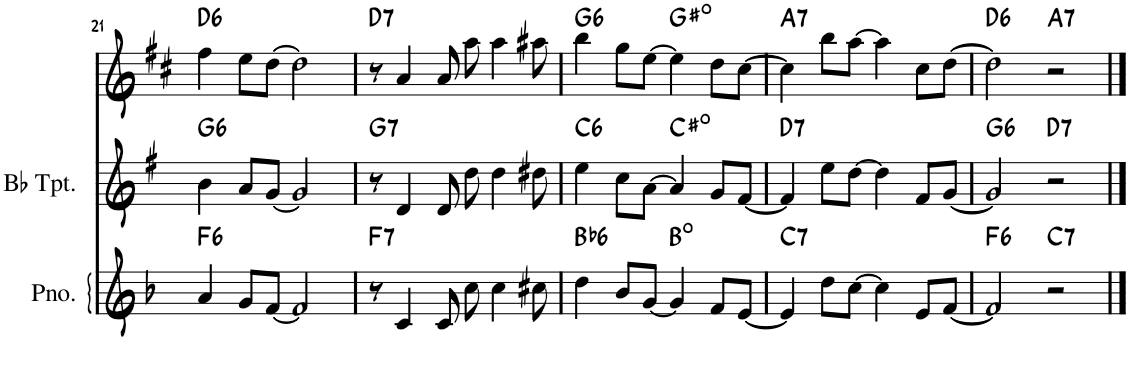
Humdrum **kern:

**kern	**harte	**kern	**harte	**kern	**harte
*part3	*part3	*part2	*part2	*part1	*part1
*staff3	*	*staff2	*	*staff1	*
*I"Piano	*	*I"Bb Trumpet	*	*I"Alto Sax	*
*I'Pno.	*	*I'Bb Tpt.	*	*I'Sax	*
!!LO:PB:g=z
*clefG2	*	*clefG2	*	*clefG2	*
*	*	*Trd1c2	*	*Trd5c9	*
*k[b-]	*	*k[f#]	*	*k[f#c#]	*
*M4/4	*	*M4/4	*	*M4/4	*
=21	=21	=21	=21	=21	=21
!	!LO:H:kt=6	!	!LO:H:kt=6	!	!LO:H:kt=6
4a/	F:maj6	4b\	G:maj6	4ff#\	D:maj6
8g/L	.	8a/L	.	8ee\L	.
[8f/J	.	[8g/J	.	[8dd\J	.
2f/]	.	2g/]	.	2dd\]	.
=22	=22	=22	=22	=22	=22
!	!LO:H:kt=7	!	!LO:H:kt=7	!	!LO:H:kt=7
8r	F:7	8r	G:7	8r	D:7
4c/	.	4d/	.	4a/	.
8c/	.	8d/	.	8a/	.
8cc\	.	8dd\	.	8aa\	.
4cc\	.	4dd\	.	4aa\	.
8cc#X\	.	8dd#X\	.	8aa#X\	.
=23	=23	=23	=23	=23	=23
!	!LO:H:kt=6	!	!LO:H:kt=6	!	!LO:H:kt=6
4dd\	Bb:maj6	4ee\	C:maj6	4bb\	G:maj6
8b-/L	.	8cc\L	.	8gg\L	.
[8g/J	.	[8a\J	.	[8ee\J	.
4g/]	B:dim	4a/]	C#:dim	4ee\]	G#:dim
8f/L	.	8g/L	.	8dd\L	.
[8e/J	.	[8f#/J	.	[8cc#\J	.
=24	=24	=24	=24	=24	=24
!	!LO:H:kt=7	!	!LO:H:kt=7	!	!LO:H:kt=7
4e/]	C:7	4f#/]	D:7	4cc#\]	A:7
8dd\L	.	8ee\L	.	8bb\L	.
[8cc\J	.	[8dd\J	.	[8aa\J	.
4cc\]	.	4dd\]	.	4aa\]	.
8e/L	.	8f#/L	.	8cc#\L	.
[8f/J	.	[8g/J	.	[8dd\J	.
=25	=25	=25	=25	=25	=25
!	!LO:H:kt=6	!	!LO:H:kt=6	!	!LO:H:kt=6
2f/]	F:maj6	2g/]	G:maj6	2dd\]	D:maj6
!	!LO:H:kt=7	!	!LO:H:kt=7	!	!LO:H:kt=7
2r	C:7	2r	D:7	2r	A:7
==	==	==	==	==	==
*-	*-	*-	*-	*-	*-
